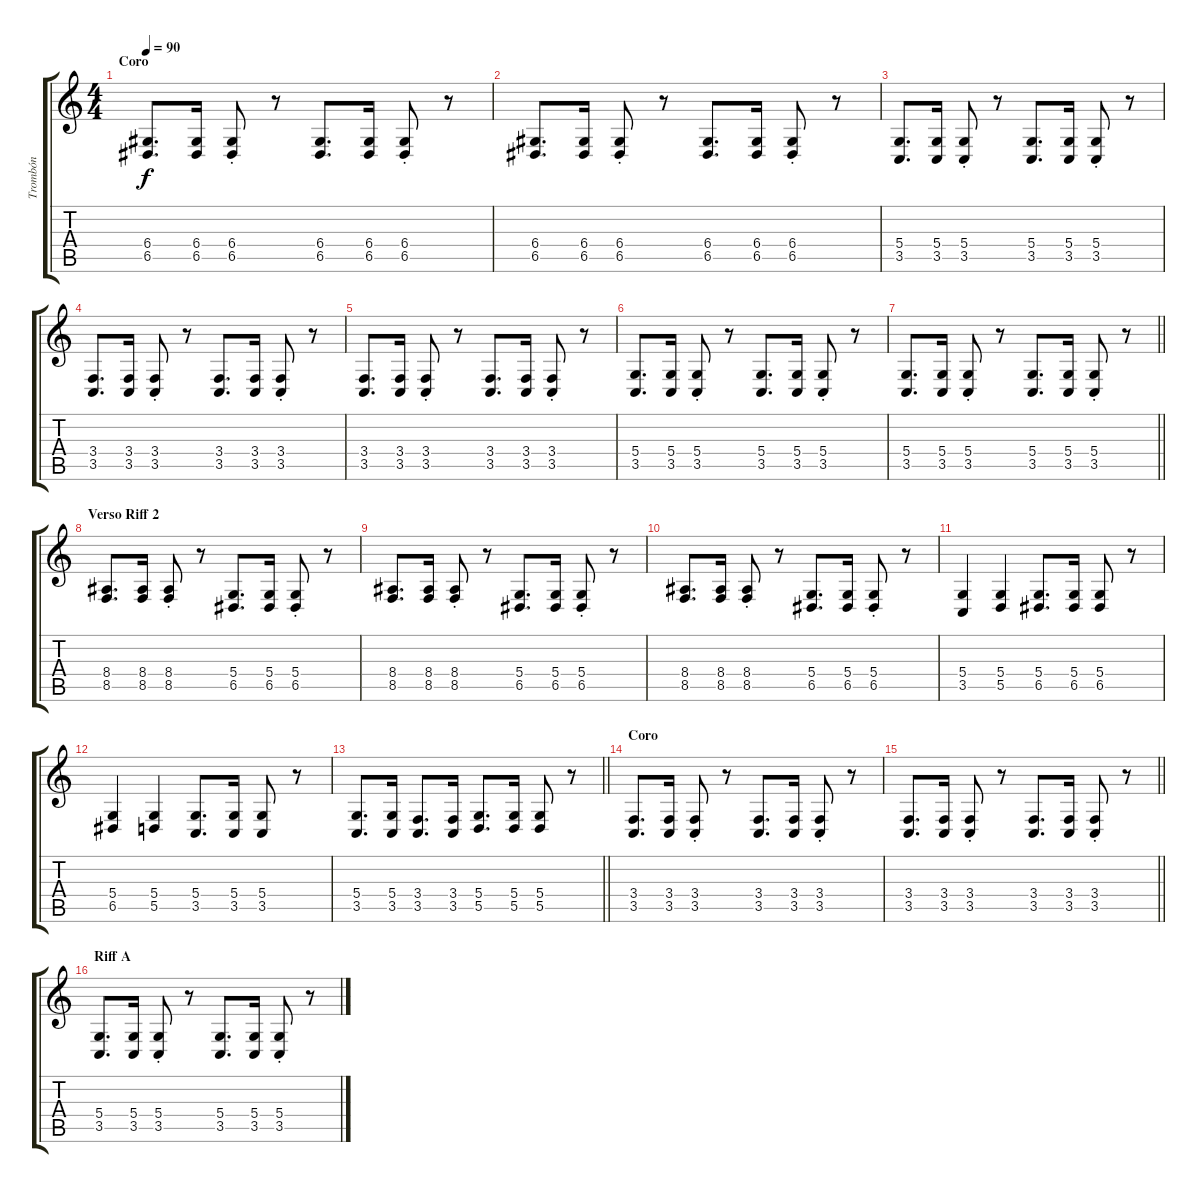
\track ("Trombón" "Trombón") {instrument trombone}
\staff {score tabs}
\tuning (E4 B3 G3 D3 A2 E2) {hide}
\ts (4 4)
\section ("" "Coro")
\tempo 90
\clef g2
\ks c
(6.4 6.5).8{d dy f} (6.4 6.5).16 (6.4{st} 6.5{st}).8 r.8 (6.4 6.5).8{d} (6.4 6.5).16 (6.4{st} 6.5{st}).8 r.8 |
(6.4 6.5).8{d} (6.4 6.5).16 (6.4{st} 6.5{st}).8 r.8 (6.4 6.5).8{d} (6.4 6.5).16 (6.4{st} 6.5{st}).8 r.8 |
(5.4 3.5).8{d} (5.4 3.5).16 (5.4{st} 3.5{st}).8 r.8 (5.4 3.5).8{d} (5.4 3.5).16 (5.4{st} 3.5{st}).8 r.8 |
(3.4 3.5).8{d} (3.4 3.5).16 (3.4{st} 3.5{st}).8 r.8 (3.4 3.5).8{d} (3.4 3.5).16 (3.4{st} 3.5{st}).8 r.8 |
(3.4 3.5).8{d} (3.4 3.5).16 (3.4{st} 3.5{st}).8 r.8 (3.4 3.5).8{d} (3.4 3.5).16 (3.4{st} 3.5{st}).8 r.8 |
(5.4 3.5).8{d} (5.4 3.5).16 (5.4{st} 3.5{st}).8 r.8 (5.4 3.5).8{d} (5.4 3.5).16 (5.4{st} 3.5{st}).8 r.8 |
\barLineRight lightlight
(5.4 3.5).8{d} (5.4 3.5).16 (5.4{st} 3.5{st}).8 r.8 (5.4 3.5).8{d} (5.4 3.5).16 (5.4{st} 3.5{st}).8 r.8 |
\section ("" "Verso Riff 2")
(8.4 8.5).8{d} (8.4 8.5).16 (8.4{st} 8.5{st}).8 r.8 (5.4 6.5).8{d} (5.4 6.5).16 (5.4{st} 6.5{st}).8 r.8 |
(8.4 8.5).8{d} (8.4 8.5).16 (8.4{st} 8.5{st}).8 r.8 (5.4 6.5).8{d} (5.4 6.5).16 (5.4{st} 6.5{st}).8 r.8 |
(8.4 8.5).8{d} (8.4 8.5).16 (8.4{st} 8.5{st}).8 r.8 (5.4 6.5).8{d} (5.4 6.5).16 (5.4{st} 6.5{st}).8 r.8 |
(5.4 3.5).4 (5.4 5.5).4 (5.4 6.5).8{d} (5.4 6.5).16 (5.4 6.5).8 r.8 |
(5.4 6.5).4 (5.4 5.5).4 (5.4 3.5).8{d} (5.4 3.5).16 (5.4 3.5).8 r.8 |
\barLineRight lightlight
(5.4 3.5).8{d} (5.4 3.5).16 (3.4 3.5).8{d} (3.4 3.5).16 (5.4 5.5).8{d} (5.4 5.5).16 (5.4 5.5).8 r.8 |
\section ("" "Coro")
(3.4 3.5).8{d} (3.4 3.5).16 (3.4{st} 3.5{st}).8 r.8 (3.4 3.5).8{d} (3.4 3.5).16 (3.4{st} 3.5{st}).8 r.8 |
\barLineRight lightlight
(3.4 3.5).8{d} (3.4 3.5).16 (3.4{st} 3.5{st}).8 r.8 (3.4 3.5).8{d} (3.4 3.5).16 (3.4{st} 3.5{st}).8 r.8 |
\section ("" "Riff A")
(5.4 3.5).8{d} (5.4 3.5).16 (5.4{st} 3.5{st}).8 r.8 (5.4 3.5).8{d} (5.4 3.5).16 (5.4{st} 3.5{st}).8 r.8
